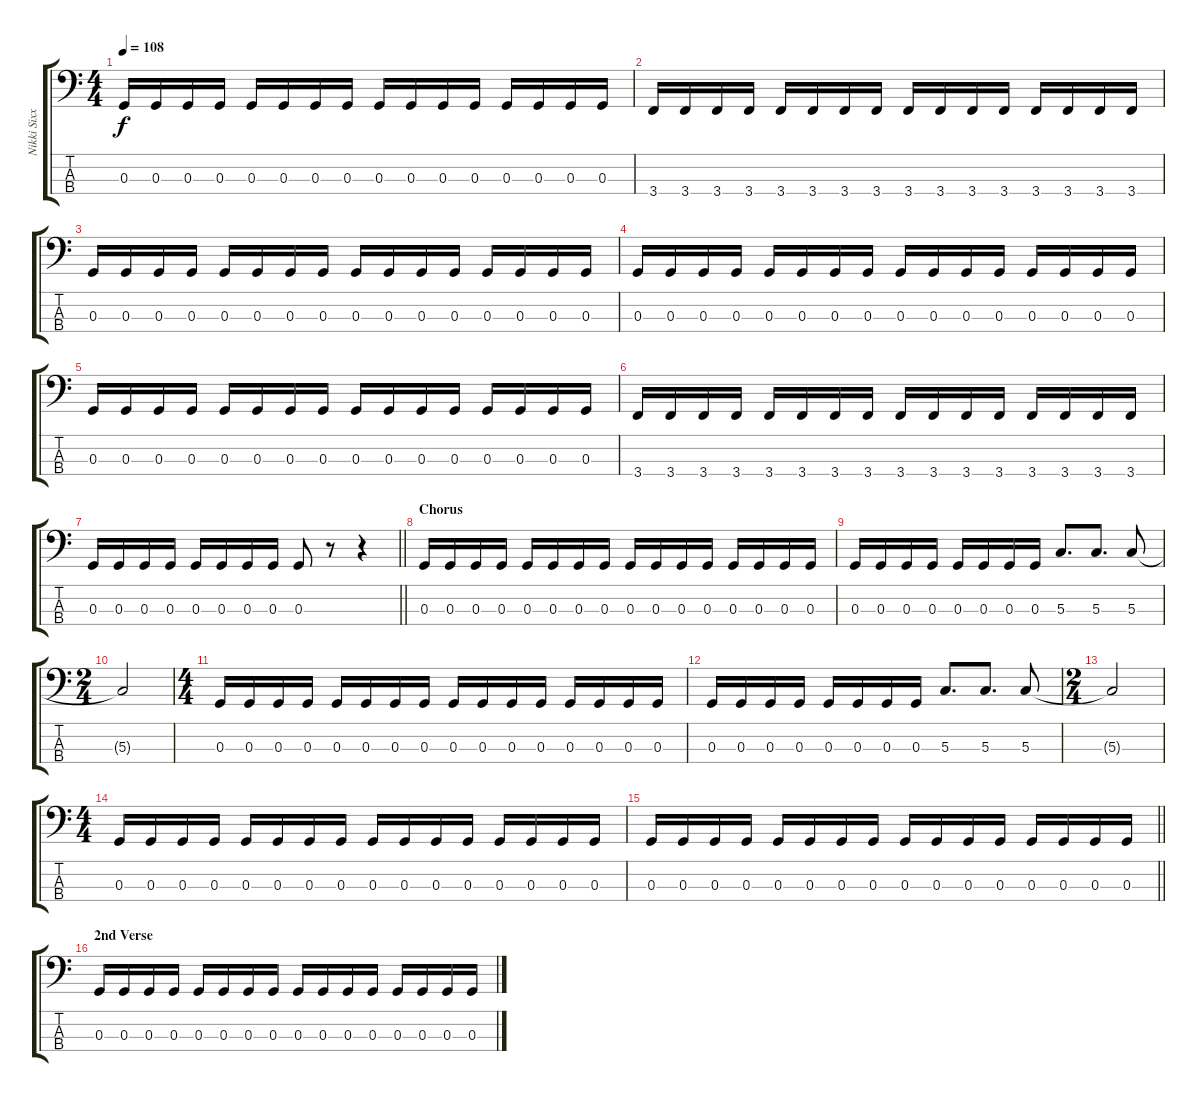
\track ("Nikki Sixx - Bass" "Nikki Sixx") {instrument electricbasspick}
\staff {score tabs}
\tuning (F2 C2 G1 D1) {hide}
\ts (4 4)
\tempo 108
\clef f4
\ks c
0.3.16{dy f} 0.3.16 0.3.16 0.3.16 0.3.16 0.3.16 0.3.16 0.3.16 0.3.16 0.3.16 0.3.16 0.3.16 0.3.16 0.3.16 0.3.16 0.3.16 |
3.4.16 3.4.16 3.4.16 3.4.16 3.4.16 3.4.16 3.4.16 3.4.16 3.4.16 3.4.16 3.4.16 3.4.16 3.4.16 3.4.16 3.4.16 3.4.16 |
0.3.16 0.3.16 0.3.16 0.3.16 0.3.16 0.3.16 0.3.16 0.3.16 0.3.16 0.3.16 0.3.16 0.3.16 0.3.16 0.3.16 0.3.16 0.3.16 |
0.3.16 0.3.16 0.3.16 0.3.16 0.3.16 0.3.16 0.3.16 0.3.16 0.3.16 0.3.16 0.3.16 0.3.16 0.3.16 0.3.16 0.3.16 0.3.16 |
0.3.16 0.3.16 0.3.16 0.3.16 0.3.16 0.3.16 0.3.16 0.3.16 0.3.16 0.3.16 0.3.16 0.3.16 0.3.16 0.3.16 0.3.16 0.3.16 |
3.4.16 3.4.16 3.4.16 3.4.16 3.4.16 3.4.16 3.4.16 3.4.16 3.4.16 3.4.16 3.4.16 3.4.16 3.4.16 3.4.16 3.4.16 3.4.16 |
\barLineRight lightlight
0.3.16 0.3.16 0.3.16 0.3.16 0.3.16 0.3.16 0.3.16 0.3.16 0.3.8 r.8 r.4 |
\section ("" "Chorus")
0.3.16 0.3.16 0.3.16 0.3.16 0.3.16 0.3.16 0.3.16 0.3.16 0.3.16 0.3.16 0.3.16 0.3.16 0.3.16 0.3.16 0.3.16 0.3.16 |
0.3.16 0.3.16 0.3.16 0.3.16 0.3.16 0.3.16 0.3.16 0.3.16 5.3.8{d} 5.3.8{d} 5.3.8 |
\ts (2 4)
5.3{t}.2 |
\ts (4 4)
0.3.16 0.3.16 0.3.16 0.3.16 0.3.16 0.3.16 0.3.16 0.3.16 0.3.16 0.3.16 0.3.16 0.3.16 0.3.16 0.3.16 0.3.16 0.3.16 |
0.3.16 0.3.16 0.3.16 0.3.16 0.3.16 0.3.16 0.3.16 0.3.16 5.3.8{d} 5.3.8{d} 5.3.8 |
\ts (2 4)
5.3{t}.2 |
\ts (4 4)
0.3.16 0.3.16 0.3.16 0.3.16 0.3.16 0.3.16 0.3.16 0.3.16 0.3.16 0.3.16 0.3.16 0.3.16 0.3.16 0.3.16 0.3.16 0.3.16 |
\barLineRight lightlight
0.3.16 0.3.16 0.3.16 0.3.16 0.3.16 0.3.16 0.3.16 0.3.16 0.3.16 0.3.16 0.3.16 0.3.16 0.3.16 0.3.16 0.3.16 0.3.16 |
\section ("" "2nd Verse")
0.3.16 0.3.16 0.3.16 0.3.16 0.3.16 0.3.16 0.3.16 0.3.16 0.3.16 0.3.16 0.3.16 0.3.16 0.3.16 0.3.16 0.3.16 0.3.16
